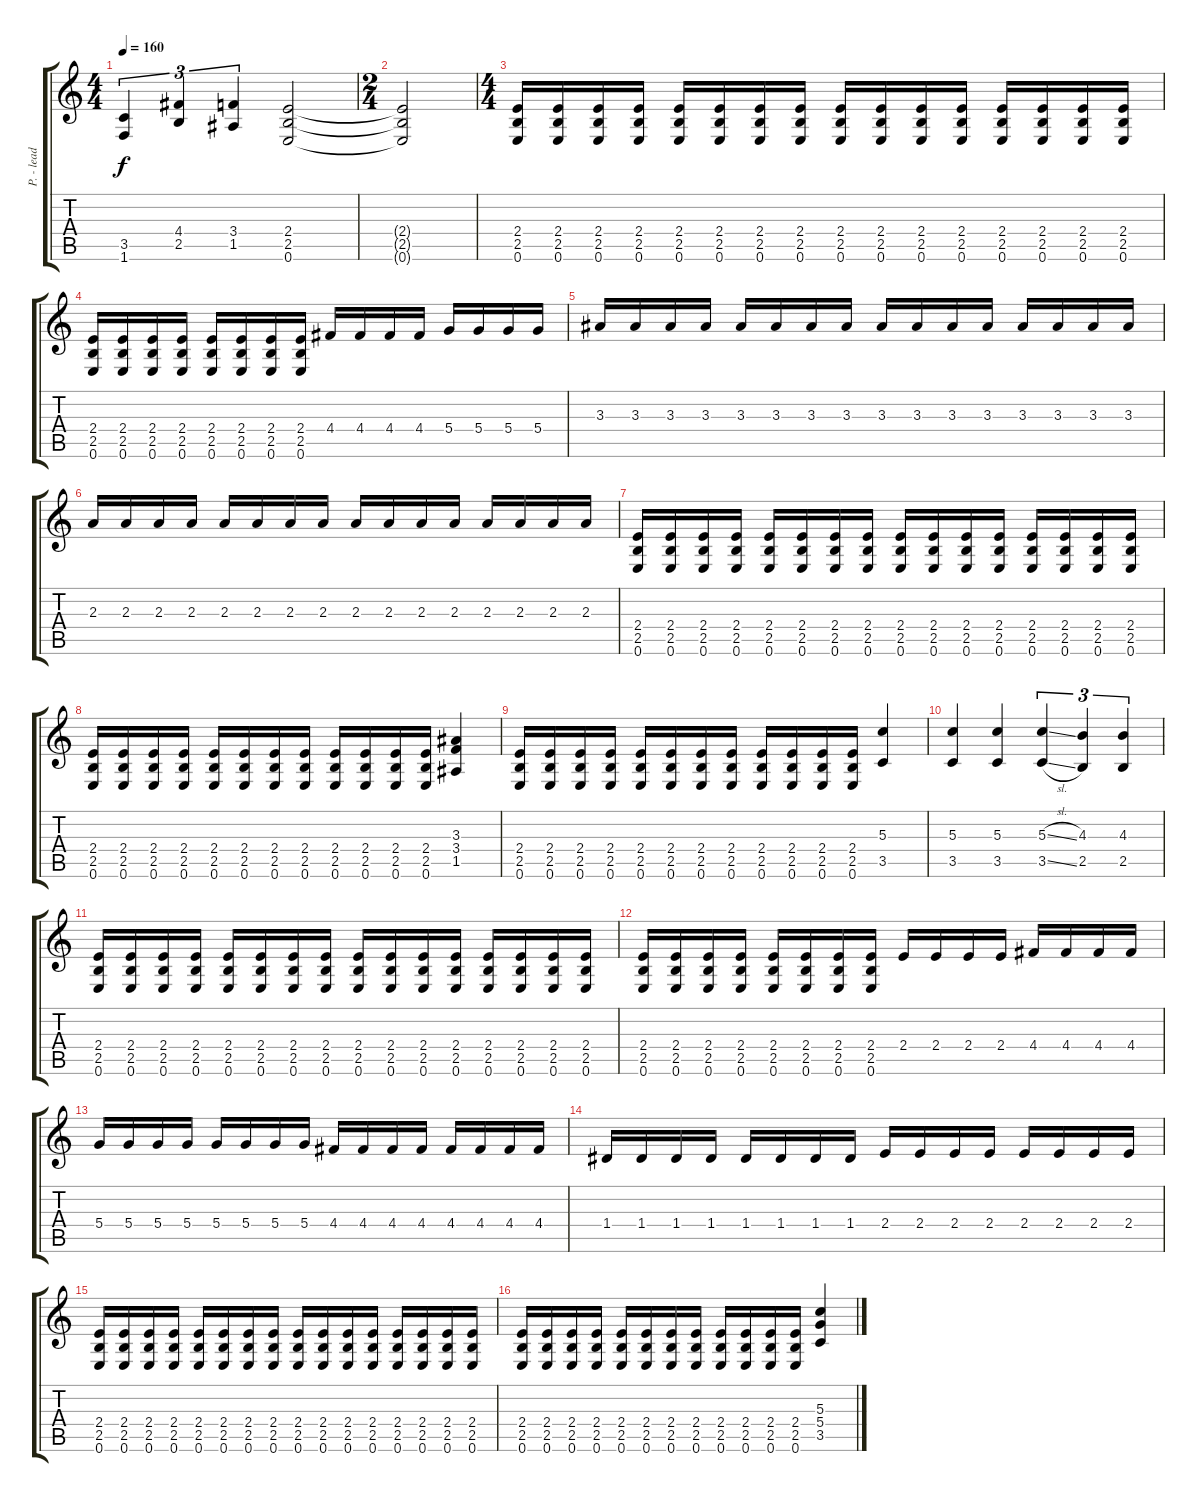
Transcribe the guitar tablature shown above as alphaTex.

\track ("P. - lead guitar" "P. - lead ") {instrument distortionguitar}
\staff {score tabs}
\tuning (E4 B3 G3 D3 A2 E2) {hide}
\ts (4 4)
\tempo 160
\clef g2
\ks c
(3.5 1.6).4{tu (3 2) dy f} (4.4 2.5).4{tu (3 2)} (3.4 1.5).4{tu (3 2)} (2.4 2.5 0.6).2 |
\ts (2 4)
(2.4{t} 2.5{t} 0.6{t}).2 |
\ts (4 4)
(2.4 2.5 0.6).16 (2.4 2.5 0.6).16 (2.4 2.5 0.6).16 (2.4 2.5 0.6).16 (2.4 2.5 0.6).16 (2.4 2.5 0.6).16 (2.4 2.5 0.6).16 (2.4 2.5 0.6).16 (2.4 2.5 0.6).16 (2.4 2.5 0.6).16 (2.4 2.5 0.6).16 (2.4 2.5 0.6).16 (2.4 2.5 0.6).16 (2.4 2.5 0.6).16 (2.4 2.5 0.6).16 (2.4 2.5 0.6).16 |
(2.4 2.5 0.6).16 (2.4 2.5 0.6).16 (2.4 2.5 0.6).16 (2.4 2.5 0.6).16 (2.4 2.5 0.6).16 (2.4 2.5 0.6).16 (2.4 2.5 0.6).16 (2.4 2.5 0.6).16 4.4.16 4.4.16 4.4.16 4.4.16 5.4.16 5.4.16 5.4.16 5.4.16 |
3.3.16 3.3.16 3.3.16 3.3.16 3.3.16 3.3.16 3.3.16 3.3.16 3.3.16 3.3.16 3.3.16 3.3.16 3.3.16 3.3.16 3.3.16 3.3.16 |
2.3.16 2.3.16 2.3.16 2.3.16 2.3.16 2.3.16 2.3.16 2.3.16 2.3.16 2.3.16 2.3.16 2.3.16 2.3.16 2.3.16 2.3.16 2.3.16 |
(2.4 2.5 0.6).16 (2.4 2.5 0.6).16 (2.4 2.5 0.6).16 (2.4 2.5 0.6).16 (2.4 2.5 0.6).16 (2.4 2.5 0.6).16 (2.4 2.5 0.6).16 (2.4 2.5 0.6).16 (2.4 2.5 0.6).16 (2.4 2.5 0.6).16 (2.4 2.5 0.6).16 (2.4 2.5 0.6).16 (2.4 2.5 0.6).16 (2.4 2.5 0.6).16 (2.4 2.5 0.6).16 (2.4 2.5 0.6).16 |
(2.4 2.5 0.6).16 (2.4 2.5 0.6).16 (2.4 2.5 0.6).16 (2.4 2.5 0.6).16 (2.4 2.5 0.6).16 (2.4 2.5 0.6).16 (2.4 2.5 0.6).16 (2.4 2.5 0.6).16 (2.4 2.5 0.6).16 (2.4 2.5 0.6).16 (2.4 2.5 0.6).16 (2.4 2.5 0.6).16 (3.3 3.4 1.5).4 |
(2.4 2.5 0.6).16 (2.4 2.5 0.6).16 (2.4 2.5 0.6).16 (2.4 2.5 0.6).16 (2.4 2.5 0.6).16 (2.4 2.5 0.6).16 (2.4 2.5 0.6).16 (2.4 2.5 0.6).16 (2.4 2.5 0.6).16 (2.4 2.5 0.6).16 (2.4 2.5 0.6).16 (2.4 2.5 0.6).16 (5.3 3.5).4 |
(5.3 3.5).4 (5.3 3.5).4 (5.3{sl} 3.5{sl}).4{tu (3 2)} (4.3 2.5).4{tu (3 2)} (4.3 2.5).4{tu (3 2)} |
(2.4 2.5 0.6).16 (2.4 2.5 0.6).16 (2.4 2.5 0.6).16 (2.4 2.5 0.6).16 (2.4 2.5 0.6).16 (2.4 2.5 0.6).16 (2.4 2.5 0.6).16 (2.4 2.5 0.6).16 (2.4 2.5 0.6).16 (2.4 2.5 0.6).16 (2.4 2.5 0.6).16 (2.4 2.5 0.6).16 (2.4 2.5 0.6).16 (2.4 2.5 0.6).16 (2.4 2.5 0.6).16 (2.4 2.5 0.6).16 |
(2.4 2.5 0.6).16 (2.4 2.5 0.6).16 (2.4 2.5 0.6).16 (2.4 2.5 0.6).16 (2.4 2.5 0.6).16 (2.4 2.5 0.6).16 (2.4 2.5 0.6).16 (2.4 2.5 0.6).16 2.4.16 2.4.16 2.4.16 2.4.16 4.4.16 4.4.16 4.4.16 4.4.16 |
5.4.16 5.4.16 5.4.16 5.4.16 5.4.16 5.4.16 5.4.16 5.4.16 4.4.16 4.4.16 4.4.16 4.4.16 4.4.16 4.4.16 4.4.16 4.4.16 |
1.4.16 1.4.16 1.4.16 1.4.16 1.4.16 1.4.16 1.4.16 1.4.16 2.4.16 2.4.16 2.4.16 2.4.16 2.4.16 2.4.16 2.4.16 2.4.16 |
(2.4 2.5 0.6).16 (2.4 2.5 0.6).16 (2.4 2.5 0.6).16 (2.4 2.5 0.6).16 (2.4 2.5 0.6).16 (2.4 2.5 0.6).16 (2.4 2.5 0.6).16 (2.4 2.5 0.6).16 (2.4 2.5 0.6).16 (2.4 2.5 0.6).16 (2.4 2.5 0.6).16 (2.4 2.5 0.6).16 (2.4 2.5 0.6).16 (2.4 2.5 0.6).16 (2.4 2.5 0.6).16 (2.4 2.5 0.6).16 |
(2.4 2.5 0.6).16 (2.4 2.5 0.6).16 (2.4 2.5 0.6).16 (2.4 2.5 0.6).16 (2.4 2.5 0.6).16 (2.4 2.5 0.6).16 (2.4 2.5 0.6).16 (2.4 2.5 0.6).16 (2.4 2.5 0.6).16 (2.4 2.5 0.6).16 (2.4 2.5 0.6).16 (2.4 2.5 0.6).16 (5.3 5.4 3.5).4
